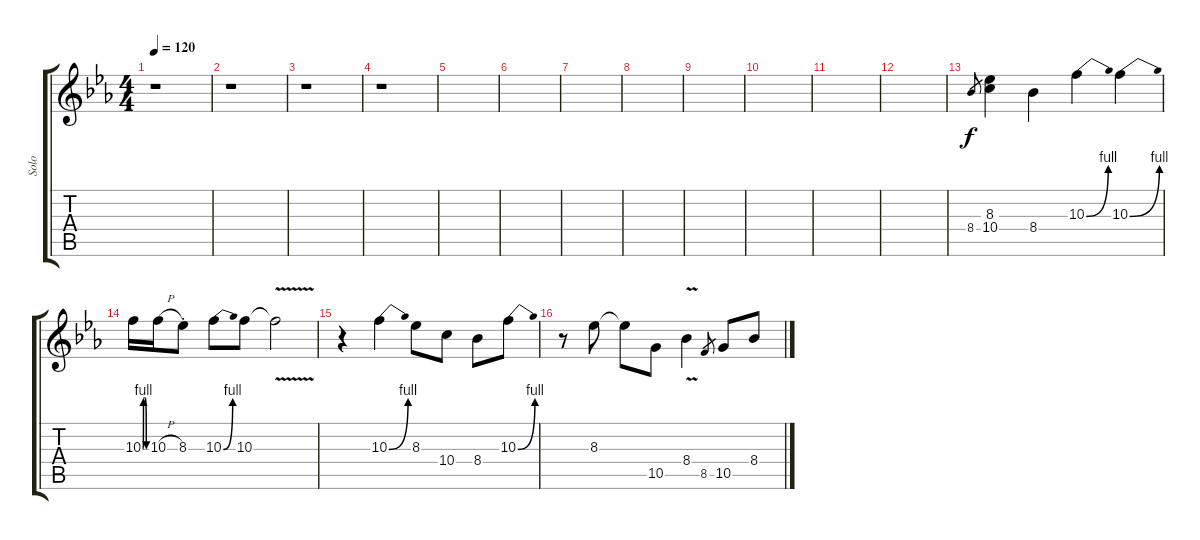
\track ("Solo" "Solo") {instrument overdrivenguitar}
\staff {score tabs}
\tuning (E4 B3 G3 D3 A2 E2) {hide}
\ts (4 4)
\tempo 120
\clef g2
\ks eb
r.1{dy f} |
r.1 |
r.1 |
r.1 |
|
|
|
|
|
|
|
|
8.4.8{gr} (8.3 10.4).4 8.4.4 10.3{be (bend 0 0 60 4)}.4 10.3{be (bend 0 0 60 4)}.4 |
10.3{be (custom 0 0 10 4 20 4 30 4 44 4 60 0)}.16 10.3{h}.16 8.3{st}.8 10.3{be (bend 0 0 60 4)}.8 10.3.8 10.3{v t}.2 |
r.4 10.3{be (bend 0 0 60 4)}.4 8.3.8 10.4.8 8.4.8 10.3{be (bend 0 0 60 4)}.8 |
r.8 8.3.8 8.3{t}.8 10.5.8 8.4{v}.4 8.5.8{gr} 10.5.8 8.4.8
